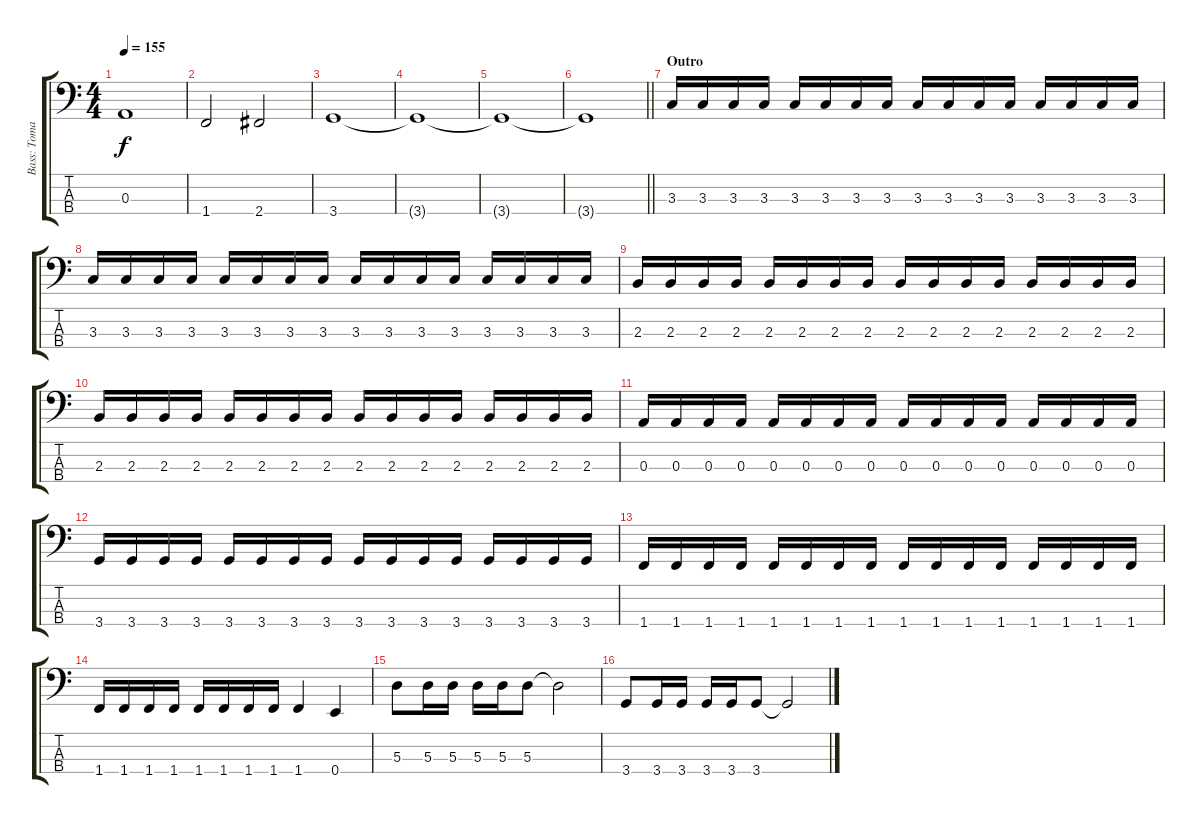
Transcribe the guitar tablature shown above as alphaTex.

\track ("Bass: Tomas Stolt" "Bass: Toma") {instrument electricbassfinger}
\staff {score tabs}
\tuning (G2 D2 A1 E1) {hide}
\ts (4 4)
\tempo 155
\clef f4
\ks c
0.3{t}.1{dy f} |
1.4.2 2.4.2 |
3.4.1 |
3.4{t}.1 |
3.4{t}.1 |
\barLineRight lightlight
3.4{t}.1 |
\section ("" "Outro")
3.3.16 3.3.16 3.3.16 3.3.16 3.3.16 3.3.16 3.3.16 3.3.16 3.3.16 3.3.16 3.3.16 3.3.16 3.3.16 3.3.16 3.3.16 3.3.16 |
3.3.16 3.3.16 3.3.16 3.3.16 3.3.16 3.3.16 3.3.16 3.3.16 3.3.16 3.3.16 3.3.16 3.3.16 3.3.16 3.3.16 3.3.16 3.3.16 |
2.3.16 2.3.16 2.3.16 2.3.16 2.3.16 2.3.16 2.3.16 2.3.16 2.3.16 2.3.16 2.3.16 2.3.16 2.3.16 2.3.16 2.3.16 2.3.16 |
2.3.16 2.3.16 2.3.16 2.3.16 2.3.16 2.3.16 2.3.16 2.3.16 2.3.16 2.3.16 2.3.16 2.3.16 2.3.16 2.3.16 2.3.16 2.3.16 |
0.3.16 0.3.16 0.3.16 0.3.16 0.3.16 0.3.16 0.3.16 0.3.16 0.3.16 0.3.16 0.3.16 0.3.16 0.3.16 0.3.16 0.3.16 0.3.16 |
3.4.16 3.4.16 3.4.16 3.4.16 3.4.16 3.4.16 3.4.16 3.4.16 3.4.16 3.4.16 3.4.16 3.4.16 3.4.16 3.4.16 3.4.16 3.4.16 |
1.4.16 1.4.16 1.4.16 1.4.16 1.4.16 1.4.16 1.4.16 1.4.16 1.4.16 1.4.16 1.4.16 1.4.16 1.4.16 1.4.16 1.4.16 1.4.16 |
\ks aminor
1.4.16 1.4.16 1.4.16 1.4.16 1.4.16 1.4.16 1.4.16 1.4.16 1.4.4 0.4.4 |
\ks c
5.3.8 5.3.16 5.3.16 5.3.16 5.3.16 5.3.8 5.3{t}.2 |
3.4.8 3.4.16 3.4.16 3.4.16 3.4.16 3.4.8 3.4{t}.2
